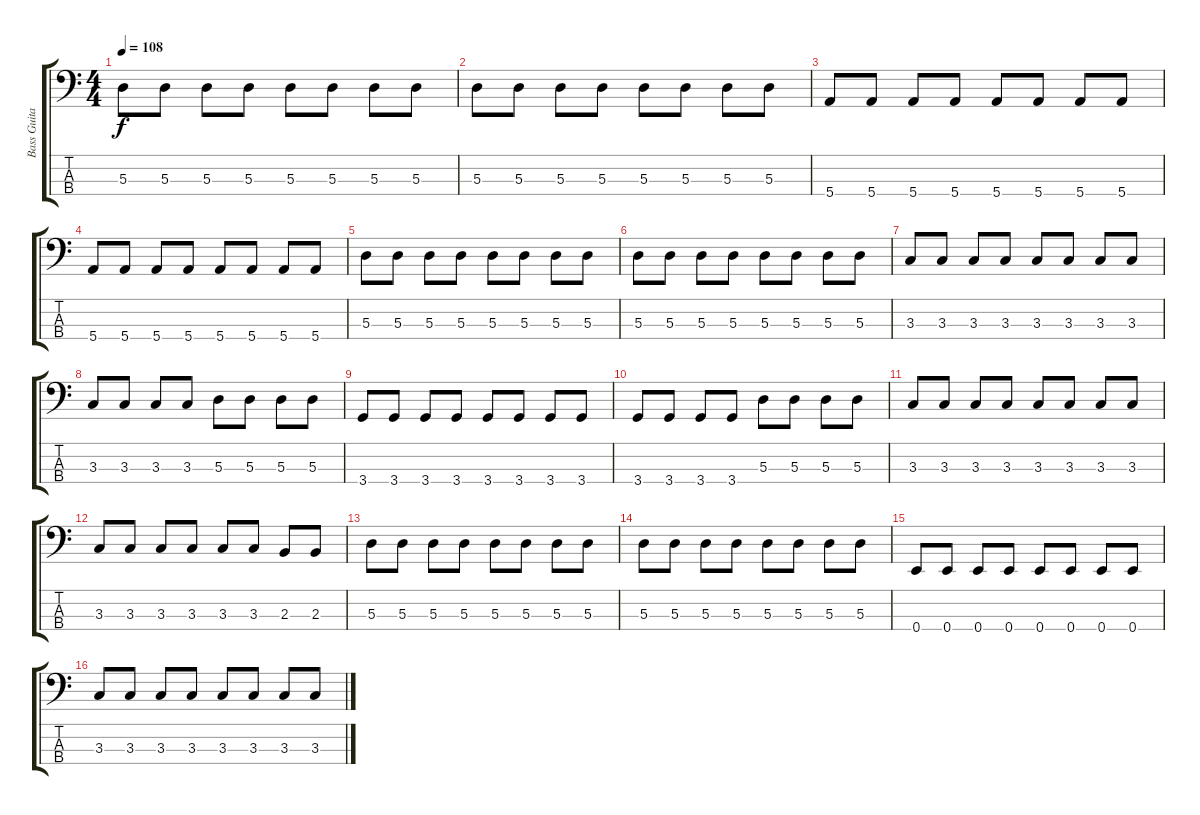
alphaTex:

\track ("Bass Guitar" "Bass Guita") {instrument electricbassfinger}
\staff {score tabs}
\tuning (G2 D2 A1 E1) {hide}
\ts (4 4)
\tempo 108
\clef f4
\ks c
5.3.8{dy f} 5.3.8 5.3.8 5.3.8 5.3.8 5.3.8 5.3.8 5.3.8 |
5.3.8 5.3.8 5.3.8 5.3.8 5.3.8 5.3.8 5.3.8 5.3.8 |
5.4.8 5.4.8 5.4.8 5.4.8 5.4.8 5.4.8 5.4.8 5.4.8 |
5.4.8 5.4.8 5.4.8 5.4.8 5.4.8 5.4.8 5.4.8 5.4.8 |
5.3.8 5.3.8 5.3.8 5.3.8 5.3.8 5.3.8 5.3.8 5.3.8 |
5.3.8 5.3.8 5.3.8 5.3.8 5.3.8 5.3.8 5.3.8 5.3.8 |
3.3.8 3.3.8 3.3.8 3.3.8 3.3.8 3.3.8 3.3.8 3.3.8 |
3.3.8 3.3.8 3.3.8 3.3.8 5.3.8 5.3.8 5.3.8 5.3.8 |
3.4.8 3.4.8 3.4.8 3.4.8 3.4.8 3.4.8 3.4.8 3.4.8 |
3.4.8 3.4.8 3.4.8 3.4.8 5.3.8 5.3.8 5.3.8 5.3.8 |
3.3.8 3.3.8 3.3.8 3.3.8 3.3.8 3.3.8 3.3.8 3.3.8 |
3.3.8 3.3.8 3.3.8 3.3.8 3.3.8 3.3.8 2.3.8 2.3.8 |
5.3.8 5.3.8 5.3.8 5.3.8 5.3.8 5.3.8 5.3.8 5.3.8 |
5.3.8 5.3.8 5.3.8 5.3.8 5.3.8 5.3.8 5.3.8 5.3.8 |
0.4.8 0.4.8 0.4.8 0.4.8 0.4.8 0.4.8 0.4.8 0.4.8 |
3.3.8 3.3.8 3.3.8 3.3.8 3.3.8 3.3.8 3.3.8 3.3.8
